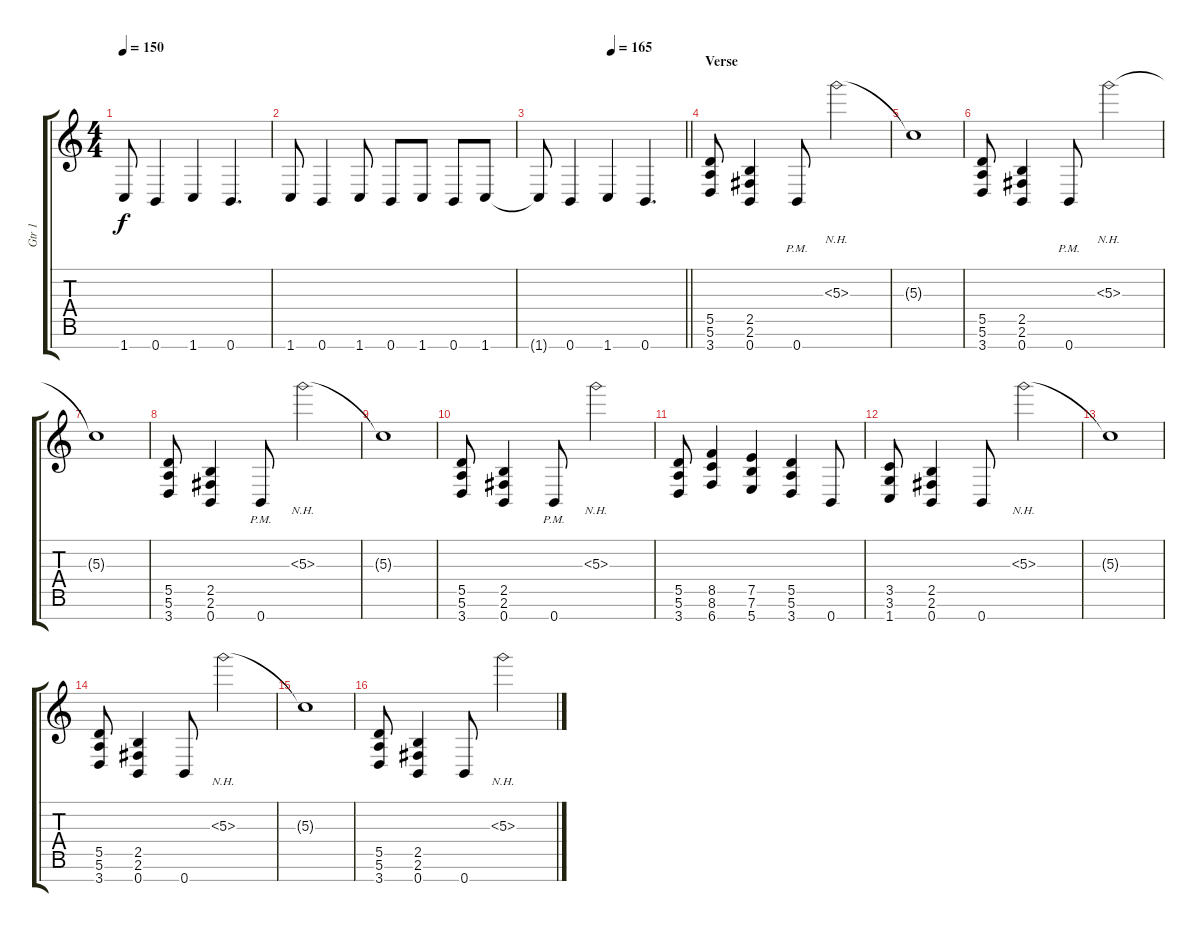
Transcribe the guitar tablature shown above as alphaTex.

\track ("Gtr 1" "Gtr 1") {instrument distortionguitar}
\staff {score tabs}
\tuning (E4 B3 G3 D3 A2 E2 B1) {hide}
\ts (4 4)
\tempo 150
\clef g2
\ks c
1.7{t}.8{dy f} 0.7.4 1.7.4 0.7.4{d} |
1.7.8 0.7.4 1.7.8 0.7.8 1.7.8 0.7.8 1.7.8 |
\tempo (165 0.5)
\barLineRight lightlight
1.7{t}.8 0.7.4 1.7.4 0.7.4{d} |
\section ("" "Verse")
(5.5 5.6 3.7).8 (2.5 2.6 0.7).4 0.7{pm}.8 5.3{nh}.2 |
5.3{t}.1 |
(5.5 5.6 3.7).8 (2.5 2.6 0.7).4 0.7{pm}.8 5.3{nh}.2 |
5.3{t}.1 |
(5.5 5.6 3.7).8 (2.5 2.6 0.7).4 0.7{pm}.8 5.3{nh}.2 |
5.3{t}.1 |
(5.5 5.6 3.7).8 (2.5 2.6 0.7).4 0.7{pm}.8 5.3{nh}.2 |
(5.5 5.6 3.7).8 (8.5 8.6 6.7).4 (7.5 7.6 5.7).4 (5.5 5.6 3.7).4 0.7.8 |
(3.5 3.6 1.7).8 (2.5 2.6 0.7).4 0.7.8 5.3{nh}.2 |
5.3{t}.1 |
(5.5 5.6 3.7).8 (2.5 2.6 0.7).4 0.7.8 5.3{nh}.2 |
5.3{t}.1 |
(5.5 5.6 3.7).8 (2.5 2.6 0.7).4 0.7.8 5.3{nh}.2
